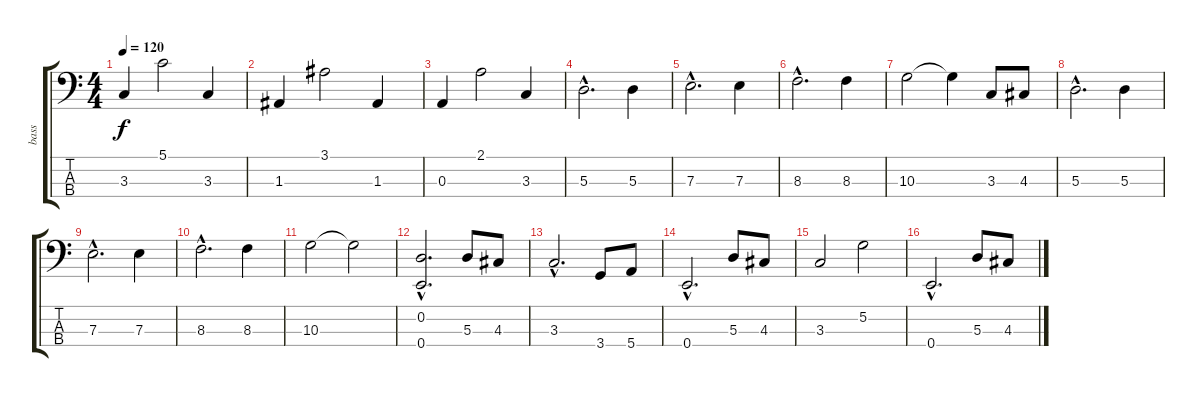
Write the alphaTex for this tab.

\track ("bass" "bass") {instrument electricbassfinger}
\staff {score tabs}
\tuning (G2 D2 A1 E1) {hide}
\ts (4 4)
\tempo 120
\clef f4
\ks c
3.3.4{dy f} 5.1.2 3.3.4 |
1.3.4 3.1.2 1.3.4 |
0.3.4 2.1.2 3.3.4 |
5.3{hac}.2{d} 5.3.4 |
7.3{hac}.2{d} 7.3.4 |
8.3{hac}.2{d} 8.3.4 |
10.3.2 10.3{t}.4 3.3.8 4.3.8 |
5.3{hac}.2{d} 5.3.4 |
7.3{hac}.2{d} 7.3.4 |
8.3{hac}.2{d} 8.3.4 |
10.3.2 10.3{t}.2 |
(0.2{hac} 0.4{hac}).2{d} 5.3.8 4.3.8 |
3.3{hac}.2{d} 3.4.8 5.4.8 |
0.4{hac}.2{d} 5.3.8 4.3.8 |
3.3.2 5.2.2 |
0.4{hac}.2{d} 5.3.8 4.3.8
